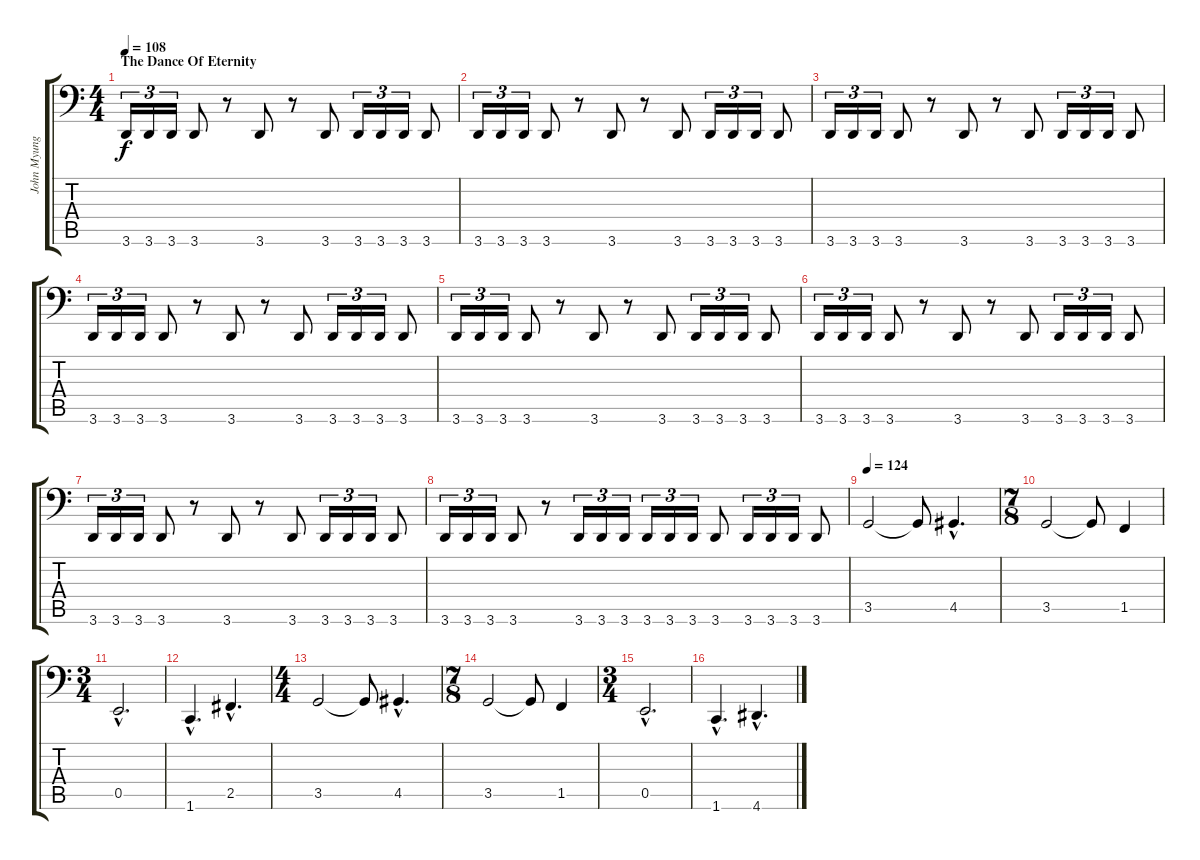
\track ("John Myung - 6 Strings Bass" "John Myung") {instrument electricbassfinger}
\staff {score tabs}
\tuning (C3 G2 D2 A1 E1 B0) {hide}
\ts (4 4)
\section ("" "The Dance Of Eternity")
\tempo 108
\clef f4
\ks c
3.6.16{tu (3 2) dy f instrument electricbassfinger} 3.6.16{tu (3 2)} 3.6.16{tu (3 2)} 3.6.8 r.8 3.6.8 r.8 3.6.8 3.6.16{tu (3 2)} 3.6.16{tu (3 2)} 3.6.16{tu (3 2)} 3.6.8 |
3.6.16{tu (3 2)} 3.6.16{tu (3 2)} 3.6.16{tu (3 2)} 3.6.8 r.8 3.6.8 r.8 3.6.8 3.6.16{tu (3 2)} 3.6.16{tu (3 2)} 3.6.16{tu (3 2)} 3.6.8 |
3.6.16{tu (3 2)} 3.6.16{tu (3 2)} 3.6.16{tu (3 2)} 3.6.8 r.8 3.6.8 r.8 3.6.8 3.6.16{tu (3 2)} 3.6.16{tu (3 2)} 3.6.16{tu (3 2)} 3.6.8 |
3.6.16{tu (3 2)} 3.6.16{tu (3 2)} 3.6.16{tu (3 2)} 3.6.8 r.8 3.6.8 r.8 3.6.8 3.6.16{tu (3 2)} 3.6.16{tu (3 2)} 3.6.16{tu (3 2)} 3.6.8 |
3.6.16{tu (3 2)} 3.6.16{tu (3 2)} 3.6.16{tu (3 2)} 3.6.8 r.8 3.6.8 r.8 3.6.8 3.6.16{tu (3 2)} 3.6.16{tu (3 2)} 3.6.16{tu (3 2)} 3.6.8 |
3.6.16{tu (3 2)} 3.6.16{tu (3 2)} 3.6.16{tu (3 2)} 3.6.8 r.8 3.6.8 r.8 3.6.8 3.6.16{tu (3 2)} 3.6.16{tu (3 2)} 3.6.16{tu (3 2)} 3.6.8 |
3.6.16{tu (3 2)} 3.6.16{tu (3 2)} 3.6.16{tu (3 2)} 3.6.8 r.8 3.6.8 r.8 3.6.8 3.6.16{tu (3 2)} 3.6.16{tu (3 2)} 3.6.16{tu (3 2)} 3.6.8 |
3.6.16{tu (3 2)} 3.6.16{tu (3 2)} 3.6.16{tu (3 2)} 3.6.8 r.8 3.6.16{tu (3 2)} 3.6.16{tu (3 2)} 3.6.16{tu (3 2)} 3.6.16{tu (3 2)} 3.6.16{tu (3 2)} 3.6.16{tu (3 2)} 3.6.8 3.6.16{tu (3 2)} 3.6.16{tu (3 2)} 3.6.16{tu (3 2)} 3.6.8 |
\tempo 124
3.5.2 3.5{t}.8 4.5{hac}.4{d} |
\ts (7 8)
3.5.2 3.5{t}.8 1.5.4 |
\ts (3 4)
0.5{hac}.2{d} |
1.6{hac}.4{d} 2.5{hac}.4{d} |
\ts (4 4)
3.5.2 3.5{t}.8 4.5{hac}.4{d} |
\ts (7 8)
3.5.2 3.5{t}.8 1.5.4 |
\ts (3 4)
0.5{hac}.2{d} |
1.6{hac}.4{d} 4.6{hac}.4{d}
